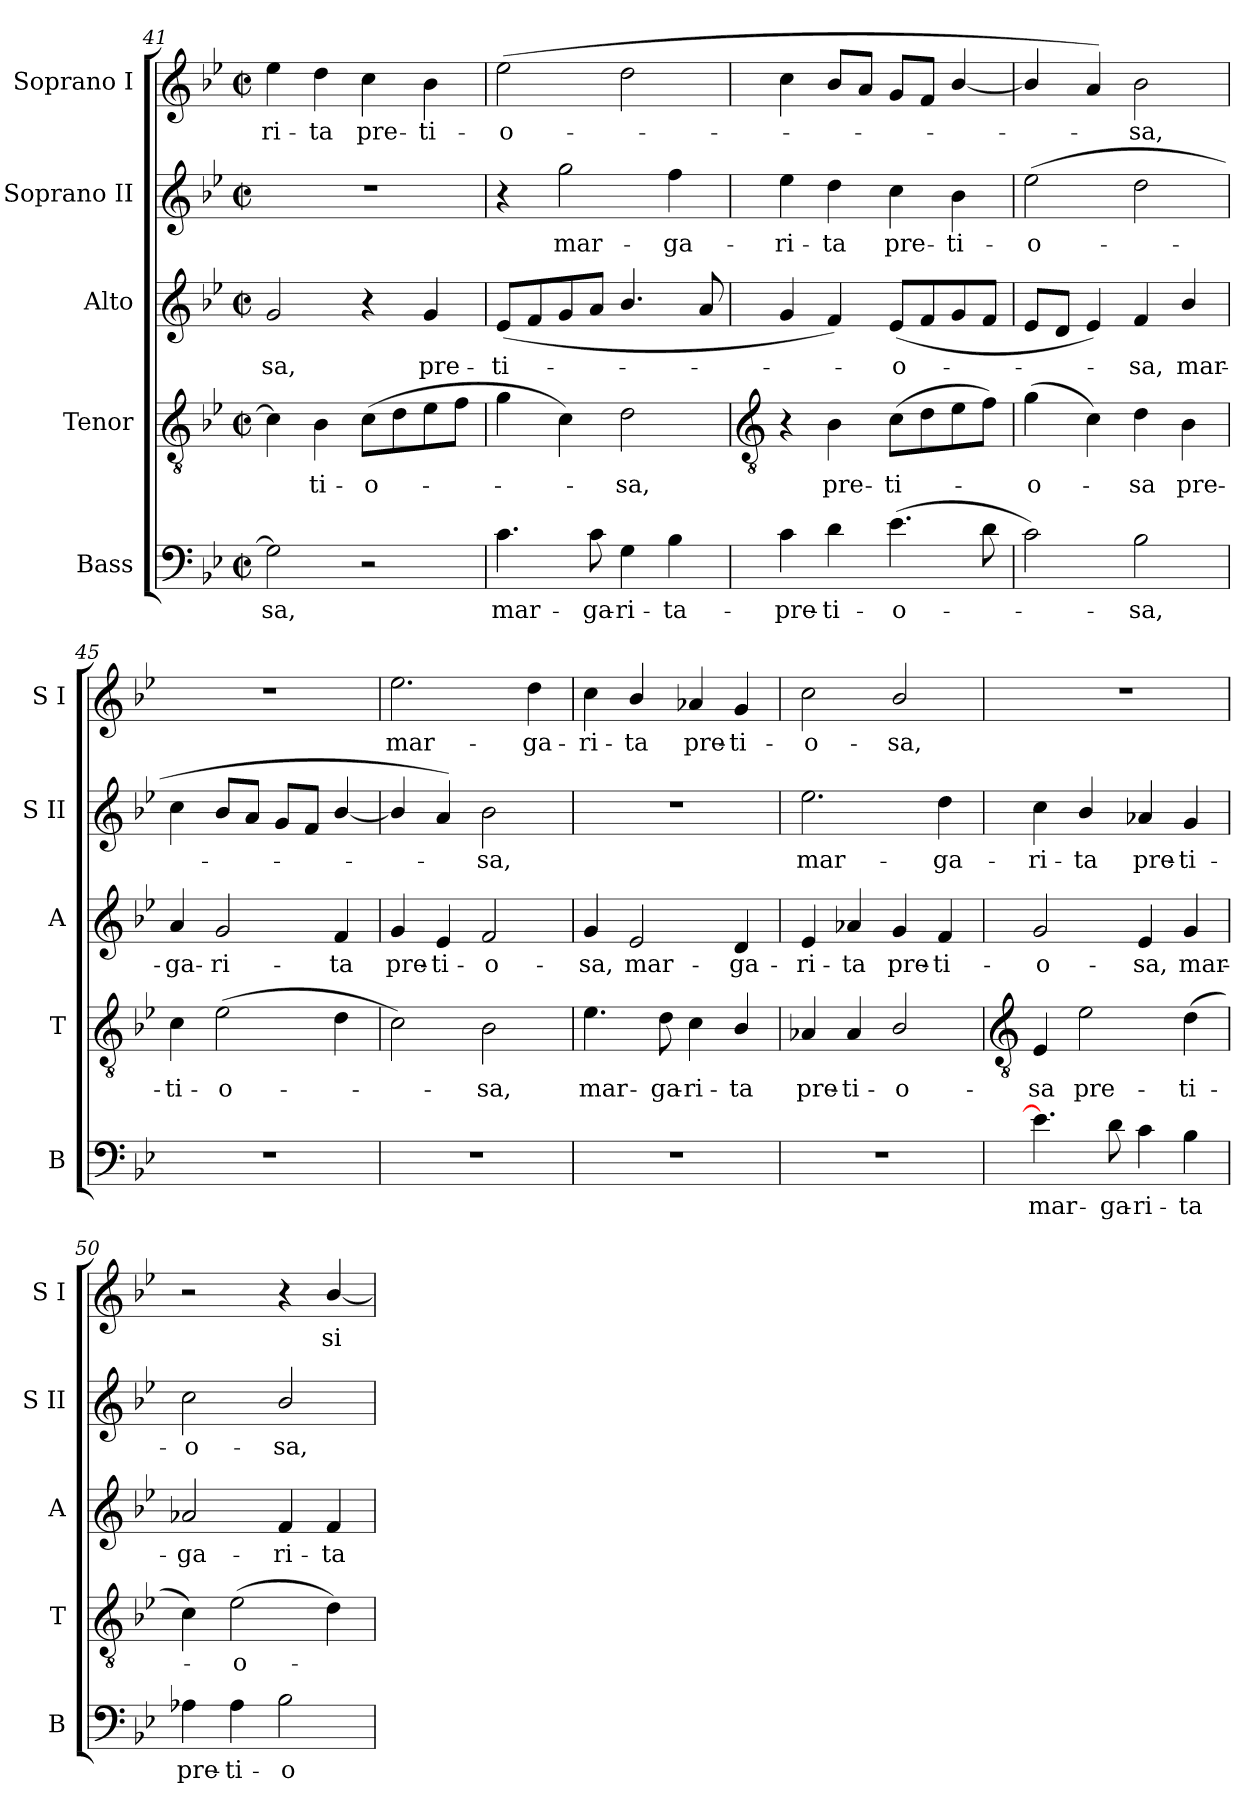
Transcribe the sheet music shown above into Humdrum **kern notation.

**kern	**text	**kern	**text	**kern	**text	**kern	**text	**kern	**text
*part5	*part5	*part4	*part4	*part3	*part3	*part2	*part2	*part1	*part1
*staff5	*staff5	*staff4	*staff4	*staff3	*staff3	*staff2	*staff2	*staff1	*staff1
*I"Bass	*	*I"Tenor	*	*I"Alto	*	*I"Soprano II	*	*I"Soprano I	*
*I'B	*	*I'T	*	*I'A	*	*I'S II	*	*I'S I	*
*clefF4	*	*clefGv2	*	*clefG2	*	*clefG2	*	*clefG2	*
*k[b-e-]	*	*k[b-e-]	*	*k[b-e-]	*	*k[b-e-]	*	*k[b-e-]	*
*B-:	*	*B-:	*	*B-:	*	*B-:	*	*B-:	*
*M2/2	*	*M2/2	*	*M2/2	*	*M2/2	*	*M2/2	*
*met(c|)	*	*met(c|)	*	*met(c|)	*	*met(c|)	*	*met(c|)	*
=41	=41	=41	=41	=41	=41	=41	=41	=41	=41
!	!LO:LY:b	!	!	!	!LO:LY:b	!	!	!	!LO:LY:b
2G]	-sa,	4c]	.	2g	sa,	1r	.	4ee-	-ri-
!	!	!	!LO:LY:b	!	!	!	!	!	!LO:LY:b
.	.	4B-	ti-	.	.	.	.	4dd	-ta
!	!	!	!LO:LY:b	!	!	!	!	!	!LO:LY:b
2r	.	(>8cL	-o-	4r	.	.	.	4cc	pre-
.	.	8d	.	.	.	.	.	.	.
!	!	!	!	!	!LO:LY:b	!	!	!	!LO:LY:b
.	.	8e-	.	4g	pre-	.	.	4b-	-ti-
.	.	8fJ	.	.	.	.	.	.	.
=42	=42	=42	=42	=42	=42	=42	=42	=42	=42
!	!LO:LY:b	!	!	!	!LO:LY:b	!	!	!	!LO:LY:b
4.c	mar-	4g	.	(<8e-L	-ti-	4r	.	(<2ee-	-o-
.	.	.	.	8f	.	.	.	.	.
!	!	!	!	!	!	!	!LO:LY:b	!	!
.	.	4c)	.	8g	.	2gg	mar-	.	.
!	!LO:LY:b	!	!	!	!	!	!	!	!
8c	-ga-	.	.	8aJ	.	.	.	.	.
!	!LO:LY:b	!	!LO:LY:b	!	!	!	!	!	!
4G	-ri-	2d	sa,	4.b-/	.	.	.	2dd	.
!	!LO:LY:b	!	!	!	!	!	!LO:LY:b	!	!
4B-	-ta-	.	.	.	.	4ff	-ga-	.	.
.	.	.	.	8a	.	.	.	.	.
!!LO:LB:g=z
=43	=43	=43	=43	=43	=43	=43	=43	=43	=43
*	*	*clefGv2	*	*	*	*	*	*	*
!	!LO:LY:b	!	!	!	!	!	!LO:LY:b	!	!
4c	-pre-	4r	.	4g	.	4ee-	-ri-	4cc	.
!	!LO:LY:b	!	!LO:LY:b	!	!	!	!LO:LY:b	!	!
4d	-ti-	4B-	pre-	4f)	.	4dd	-ta	8b-L	.
.	.	.	.	.	.	.	.	8aJ	.
!	!LO:LY:b	!	!LO:LY:b	!	!LO:LY:b	!	!LO:LY:b	!	!
(>4.e-	-o-	(>8cL	-ti-	(<8e-L	o-	4cc	pre-	8gL	.
.	.	8d	.	8f	.	.	.	8fJ	.
!	!	!	!	!	!	!	!LO:LY:b	!	!
.	.	8e-	.	8g	.	4b-	-ti-	[4b-/	.
8d	.	8fJ)	.	8fJ	.	.	.	.	.
=44	=44	=44	=44	=44	=44	=44	=44	=44	=44
!	!	!	!LO:LY:b	!	!	!	!LO:LY:b	!	!
2c)	.	(>4g	o-	8e-L	.	(<2ee-	-o-	4b-/]	.
.	.	.	.	8dJ	.	.	.	.	.
.	.	4c)	.	4e-)	.	.	.	4a)	.
!	!LO:LY:b	!	!LO:LY:b	!	!LO:LY:b	!	!	!	!LO:LY:b
2B-	sa,	4d	sa	4f	sa,	2dd	.	2b-	sa,
!	!	!	!LO:LY:b	!	!LO:LY:b	!	!	!	!
.	.	4B-	pre-	4b-/	mar-	.	.	.	.
=45	=45	=45	=45	=45	=45	=45	=45	=45	=45
!	!	!	!LO:LY:b	!	!LO:LY:b	!	!	!	!
1r	.	4c	-ti-	4a	-ga-	4cc	.	1r	.
!	!	!	!LO:LY:b	!	!LO:LY:b	!	!	!	!
.	.	(>2e-	-o-	2g	-ri-	8b-L	.	.	.
.	.	.	.	.	.	8aJ	.	.	.
.	.	.	.	.	.	8gL	.	.	.
.	.	.	.	.	.	8fJ	.	.	.
!	!	!	!	!	!LO:LY:b	!	!	!	!
.	.	4d	.	4f	-ta	[4b-/	.	.	.
=46	=46	=46	=46	=46	=46	=46	=46	=46	=46
!	!	!	!	!	!LO:LY:b	!	!	!	!LO:LY:b
1r	.	2c)	.	4g	pre-	4b-/]	.	2.ee-	mar-
!	!	!	!	!	!LO:LY:b	!	!	!	!
.	.	.	.	4e-	-ti-	4a)	.	.	.
!	!	!	!LO:LY:b	!	!LO:LY:b	!	!LO:LY:b	!	!
.	.	2B-	sa,	2f	-o-	2b-	sa,	.	.
!	!	!	!	!	!	!	!	!	!LO:LY:b
.	.	.	.	.	.	.	.	4dd	-ga-
=47	=47	=47	=47	=47	=47	=47	=47	=47	=47
!	!	!	!LO:LY:b	!	!LO:LY:b	!	!	!	!LO:LY:b
1r	.	4.e-	mar-	4g	-sa,	1r	.	4cc	-ri-
!	!	!	!	!	!LO:LY:b	!	!	!	!LO:LY:b
.	.	.	.	2e-	mar-	.	.	4b-/	-ta
!	!	!	!LO:LY:b	!	!	!	!	!	!
.	.	8d	-ga-	.	.	.	.	.	.
!	!	!	!LO:LY:b	!	!	!	!	!	!LO:LY:b
.	.	4c	-ri-	.	.	.	.	4a-X	pre-
!	!	!	!LO:LY:b	!	!LO:LY:b	!	!	!	!LO:LY:b
.	.	4B-/	-ta	4d	-ga-	.	.	4g	-ti-
=48	=48	=48	=48	=48	=48	=48	=48	=48	=48
!	!	!	!LO:LY:b	!	!LO:LY:b	!	!LO:LY:b	!	!LO:LY:b
1r	.	4A-X	pre-	4e-	-ri-	2.ee-	mar-	2cc	-o-
!	!	!	!LO:LY:b	!	!LO:LY:b	!	!	!	!
.	.	4A-	-ti-	4a-X	-ta	.	.	.	.
!	!	!	!LO:LY:b	!	!LO:LY:b	!	!	!	!LO:LY:b
.	.	2B-/	-o-	4g	pre-	.	.	2b-/	-sa,
!	!	!	!	!	!LO:LY:b	!	!LO:LY:b	!	!
.	.	.	.	4f	-ti-	4dd	-ga-	.	.
!!LO:LB:g=z
=49	=49	=49	=49	=49	=49	=49	=49	=49	=49
*	*	*clefGv2	*	*	*	*	*	*	*
!	!LO:LY:b	!	!LO:LY:b	!	!LO:LY:b	!	!LO:LY:b	!	!
4.e-]	mar-	4E-	-sa	2g	-o-	4cc	-ri-	1r	.
!	!	!	!LO:LY:b	!	!	!	!LO:LY:b	!	!
.	.	2e-	pre-	.	.	4b-/	-ta	.	.
!	!LO:LY:b	!	!	!	!	!	!	!	!
8d	-ga-	.	.	.	.	.	.	.	.
!	!LO:LY:b	!	!	!	!LO:LY:b	!	!LO:LY:b	!	!
4c	-ri-	.	.	4e-	-sa,	4a-X	pre-	.	.
!	!LO:LY:b	!	!LO:LY:b	!	!LO:LY:b	!	!LO:LY:b	!	!
4B-	-ta	(>4d	-ti-	4g	mar-	4g	-ti-	.	.
=50	=50	=50	=50	=50	=50	=50	=50	=50	=50
!	!LO:LY:b	!	!	!	!LO:LY:b	!	!LO:LY:b	!	!
4A-X	pre-	4c)	.	2a-X	-ga-	2cc	-o-	2r	.
!	!LO:LY:b	!	!LO:LY:b	!	!	!	!	!	!
4A-	-ti-	(>2e-	o-	.	.	.	.	.	.
!	!LO:LY:b	!	!	!	!LO:LY:b	!	!LO:LY:b	!	!
2B-	-o-	.	.	4f	-ri-	2b-/	-sa,	4r	.
!	!	!	!	!	!LO:LY:b	!	!	!	!LO:LY:b
.	.	4d)	.	4f	-ta	.	.	[4b-/	si-
=	=	=	=	=	=	=	=	=	=
*-	*-	*-	*-	*-	*-	*-	*-	*-	*-
